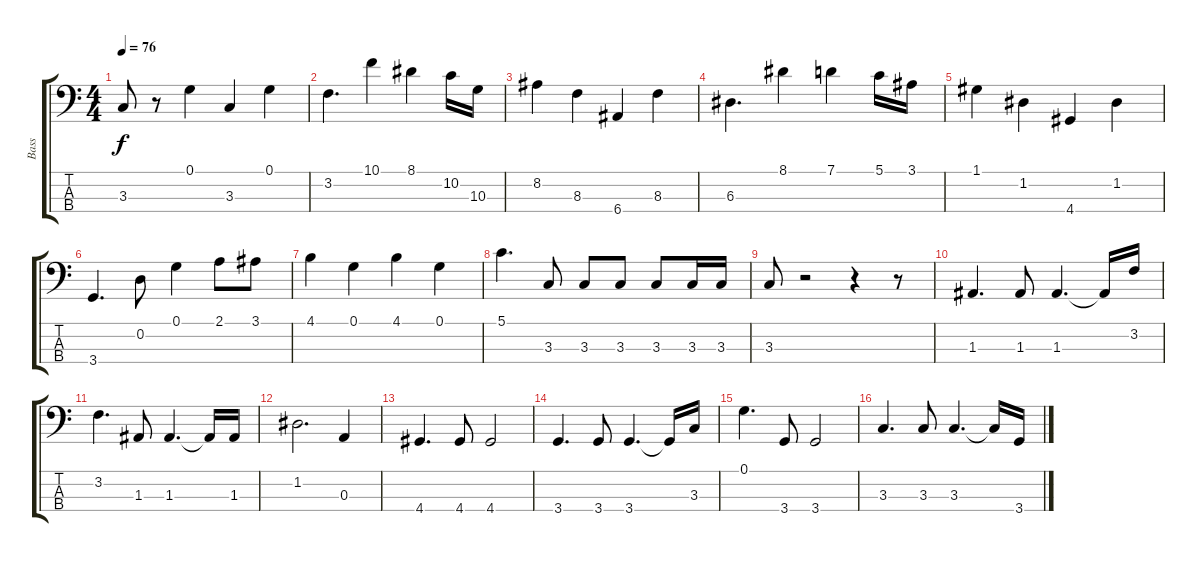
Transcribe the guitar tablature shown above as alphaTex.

\track ("Bass" "Bass") {instrument electricbassfinger}
\staff {score tabs}
\tuning (G2 D2 A1 E1) {hide}
\ts (4 4)
\tempo 76
\clef f4
\ks c
3.3.8{dy f} r.8 0.1.4 3.3.4 0.1.4 |
3.2.4{d} 10.1.4 8.1.4 10.2.16 10.3.16 |
8.2.4 8.3.4 6.4.4 8.3.4 |
6.3.4{d} 8.1.4 7.1.4 5.1.16 3.1.16 |
1.1.4 1.2.4 4.4.4 1.2.4 |
3.4.4{d} 0.2.8 0.1.4 2.1.8 3.1.8 |
4.1.4 0.1.4 4.1.4 0.1.4 |
5.1.4{d} 3.3.8 3.3.8 3.3.8 3.3.8 3.3.16 3.3.16 |
3.3.8 r.2 r.4 r.8 |
1.3.4{d} 1.3.8 1.3.4{d} 1.3{t}.16 3.2.16 |
3.2.4{d} 1.3.8 1.3.4{d} 1.3{t}.16 1.3.16 |
1.2.2{d} 0.3.4 |
4.4.4{d} 4.4.8 4.4.2 |
3.4.4{d} 3.4.8 3.4.4{d} 3.4{t}.16 3.3.16 |
0.1.4{d} 3.4.8 3.4.2 |
3.3.4{d} 3.3.8 3.3.4{d} 3.3{t}.16 3.4.16
